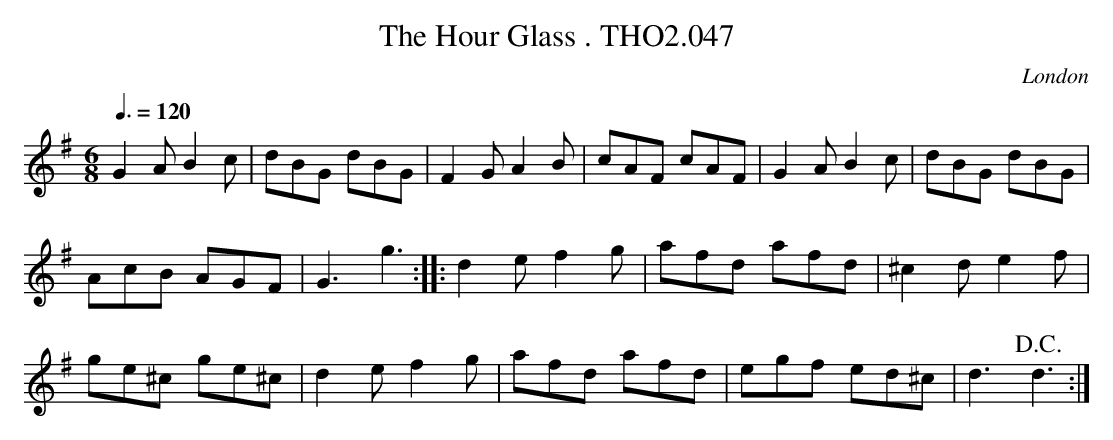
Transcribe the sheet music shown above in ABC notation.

X:1
T:Hour Glass . THO2.047, The
O:London
M:6/8
L:1/8
Q:3/8=120
K:G
G2A B2c|dBG dBG|F2G A2B|cAF cAF|G2A B2c|dBG dBG|
AcB AGF|G3g3::d2e f2g|afd afd|^c2d e2f|
ge^c ge^c|d2e f2g|afd afd|egf ed^c|d3 +D.C.+d3:|
